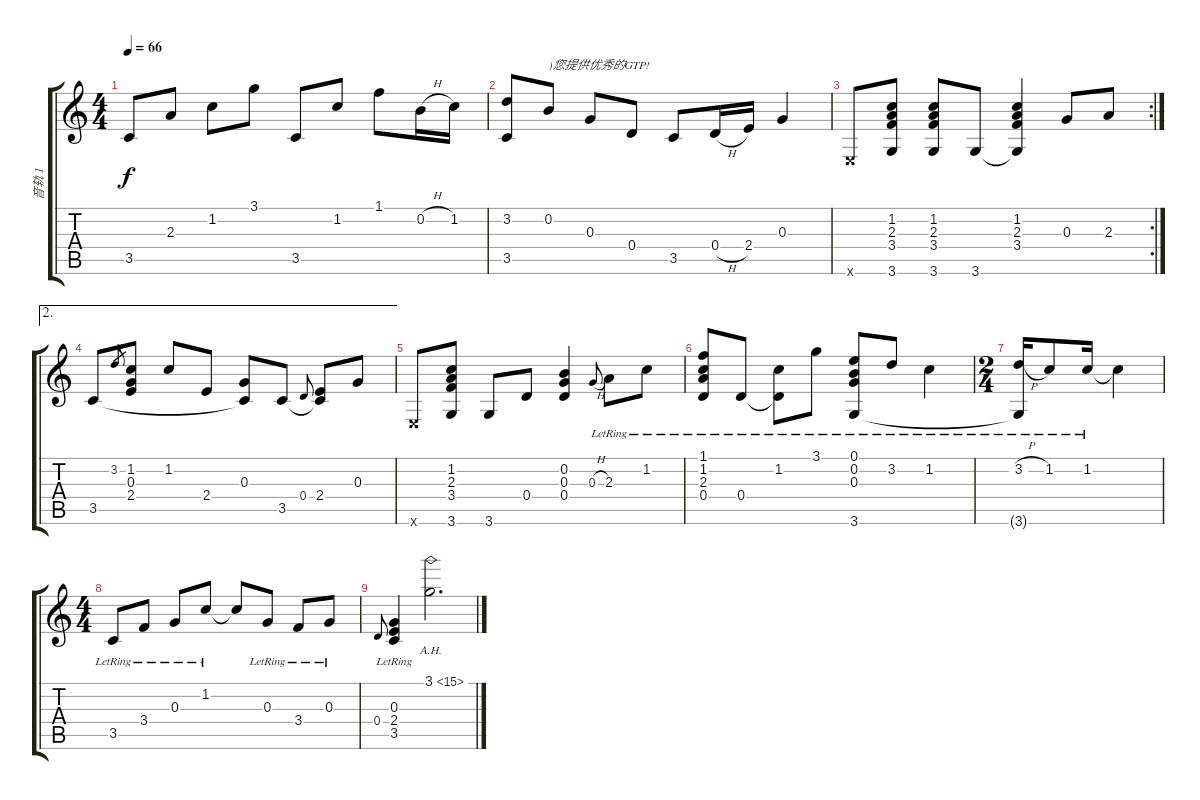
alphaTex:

\track ("音轨 1" "音轨 1") {instrument acousticguitarsteel}
\staff {score tabs}
\tuning (E4 B3 G3 D3 A2 E2) {hide}
\ts (4 4)
\tempo 66
\clef g2
\ks c
3.5.8{dy f} 2.3.8 1.2.8 3.1.8 3.5.8 1.2.8 1.1.8 0.2{h}.16 1.2.16 |
(3.2 3.5).8 0.2.8{txt ")您提供优秀的GTP!"} 0.3.8 0.4.8 3.5.8 0.4{h}.16 2.4.16 0.3.4 |
\rc 2
0.6{x}.8 (1.2 2.3 3.4 3.6).8 (1.2 2.3 3.4 3.6).8 3.6.8 (1.2 2.3 3.4 3.6{t}).4 0.3.8 2.3.8 |
\ae 2
3.5.8 3.2.8{gr} (1.2 0.3 2.4).8 1.2.8 2.4.8 (0.3 3.5{t}).8 3.5.8 0.4.8{gr onbeat} (2.4 3.5{t}).8 0.3.8 |
0.6{x}.8 (1.2 2.3 3.4 3.6).8 3.6.8 0.4.8 (0.2 0.3 0.4).4 0.3{h}.8{gr onbeat} 2.3{lr}.8 1.2{lr}.8 |
(1.1{lr} 1.2{lr} 2.3{lr} 0.4{lr}).8 0.4{lr}.8 (1.2{lr} 0.4{t}).8 3.1{lr}.8 (0.1{lr} 0.2{lr} 0.3{lr} 3.6{lr}).8 3.2{lr}.8 1.2{lr}.4 |
\ts (2 4)
(3.2{h lr} 3.6{t}).16 1.2{lr}.8 1.2{lr}.16 1.2{t}.4 |
\ts (4 4)
3.5{lr}.8 3.4{lr}.8 0.3{lr}.8 1.2{lr}.8 1.2{t}.8 0.3{lr}.8 3.4{lr}.8 0.3{lr}.8 |
0.4.8{gr onbeat} (0.3{lr} 2.4{lr} 3.5{lr}).4 3.1{ah 12}.2{d}
